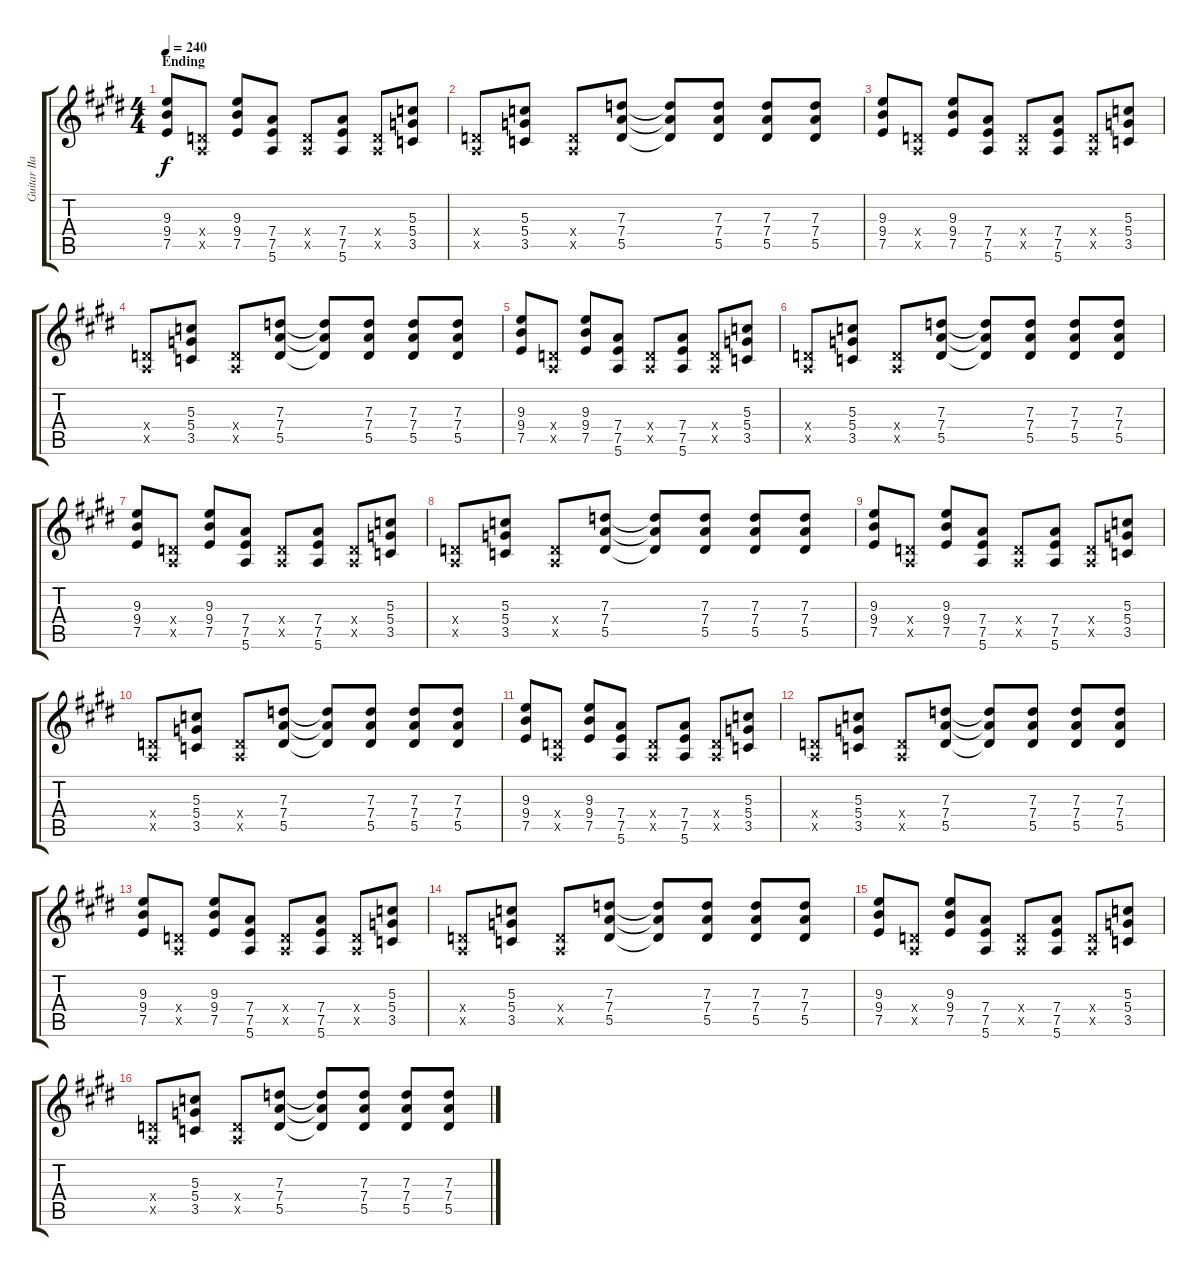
\track ("Guitar IIa (Nakano Azusa)" "Guitar IIa") {instrument distortionguitar}
\staff {score tabs}
\tuning (E4 B3 G3 D3 A2 E2) {hide}
\ts (4 4)
\section ("" "Ending")
\tempo 240
\clef g2
\ks e
(9.3 9.4 7.5).8{dy f} (0.4{x} 0.5{x}).8 (9.3 9.4 7.5).8 (7.4 7.5 5.6).8 (0.4{x} 0.5{x}).8 (7.4 7.5 5.6).8 (0.4{x} 0.5{x}).8 (5.3 5.4 3.5).8 |
(0.4{x} 0.5{x}).8 (5.3 5.4 3.5).8 (0.4{x} 0.5{x}).8 (7.3 7.4 5.5).8 (7.3{t} 7.4{t} 5.5{t}).8 (7.3 7.4 5.5).8 (7.3 7.4 5.5).8 (7.3 7.4 5.5).8 |
(9.3 9.4 7.5).8 (0.4{x} 0.5{x}).8 (9.3 9.4 7.5).8 (7.4 7.5 5.6).8 (0.4{x} 0.5{x}).8 (7.4 7.5 5.6).8 (0.4{x} 0.5{x}).8 (5.3 5.4 3.5).8 |
(0.4{x} 0.5{x}).8 (5.3 5.4 3.5).8 (0.4{x} 0.5{x}).8 (7.3 7.4 5.5).8 (7.3{t} 7.4{t} 5.5{t}).8 (7.3 7.4 5.5).8 (7.3 7.4 5.5).8 (7.3 7.4 5.5).8 |
(9.3 9.4 7.5).8 (0.4{x} 0.5{x}).8 (9.3 9.4 7.5).8 (7.4 7.5 5.6).8 (0.4{x} 0.5{x}).8 (7.4 7.5 5.6).8 (0.4{x} 0.5{x}).8 (5.3 5.4 3.5).8 |
(0.4{x} 0.5{x}).8 (5.3 5.4 3.5).8 (0.4{x} 0.5{x}).8 (7.3 7.4 5.5).8 (7.3{t} 7.4{t} 5.5{t}).8 (7.3 7.4 5.5).8 (7.3 7.4 5.5).8 (7.3 7.4 5.5).8 |
(9.3 9.4 7.5).8 (0.4{x} 0.5{x}).8 (9.3 9.4 7.5).8 (7.4 7.5 5.6).8 (0.4{x} 0.5{x}).8 (7.4 7.5 5.6).8 (0.4{x} 0.5{x}).8 (5.3 5.4 3.5).8 |
(0.4{x} 0.5{x}).8 (5.3 5.4 3.5).8 (0.4{x} 0.5{x}).8 (7.3 7.4 5.5).8 (7.3{t} 7.4{t} 5.5{t}).8 (7.3 7.4 5.5).8 (7.3 7.4 5.5).8 (7.3 7.4 5.5).8 |
(9.3 9.4 7.5).8 (0.4{x} 0.5{x}).8 (9.3 9.4 7.5).8 (7.4 7.5 5.6).8 (0.4{x} 0.5{x}).8 (7.4 7.5 5.6).8 (0.4{x} 0.5{x}).8 (5.3 5.4 3.5).8 |
(0.4{x} 0.5{x}).8 (5.3 5.4 3.5).8 (0.4{x} 0.5{x}).8 (7.3 7.4 5.5).8 (7.3{t} 7.4{t} 5.5{t}).8 (7.3 7.4 5.5).8 (7.3 7.4 5.5).8 (7.3 7.4 5.5).8 |
(9.3 9.4 7.5).8 (0.4{x} 0.5{x}).8 (9.3 9.4 7.5).8 (7.4 7.5 5.6).8 (0.4{x} 0.5{x}).8 (7.4 7.5 5.6).8 (0.4{x} 0.5{x}).8 (5.3 5.4 3.5).8 |
(0.4{x} 0.5{x}).8 (5.3 5.4 3.5).8 (0.4{x} 0.5{x}).8 (7.3 7.4 5.5).8 (7.3{t} 7.4{t} 5.5{t}).8 (7.3 7.4 5.5).8 (7.3 7.4 5.5).8 (7.3 7.4 5.5).8 |
(9.3 9.4 7.5).8 (0.4{x} 0.5{x}).8 (9.3 9.4 7.5).8 (7.4 7.5 5.6).8 (0.4{x} 0.5{x}).8 (7.4 7.5 5.6).8 (0.4{x} 0.5{x}).8 (5.3 5.4 3.5).8 |
(0.4{x} 0.5{x}).8 (5.3 5.4 3.5).8 (0.4{x} 0.5{x}).8 (7.3 7.4 5.5).8 (7.3{t} 7.4{t} 5.5{t}).8 (7.3 7.4 5.5).8 (7.3 7.4 5.5).8 (7.3 7.4 5.5).8 |
(9.3 9.4 7.5).8 (0.4{x} 0.5{x}).8 (9.3 9.4 7.5).8 (7.4 7.5 5.6).8 (0.4{x} 0.5{x}).8 (7.4 7.5 5.6).8 (0.4{x} 0.5{x}).8 (5.3 5.4 3.5).8 |
(0.4{x} 0.5{x}).8 (5.3 5.4 3.5).8 (0.4{x} 0.5{x}).8 (7.3 7.4 5.5).8 (7.3{t} 7.4{t} 5.5{t}).8 (7.3 7.4 5.5).8 (7.3 7.4 5.5).8 (7.3 7.4 5.5).8
